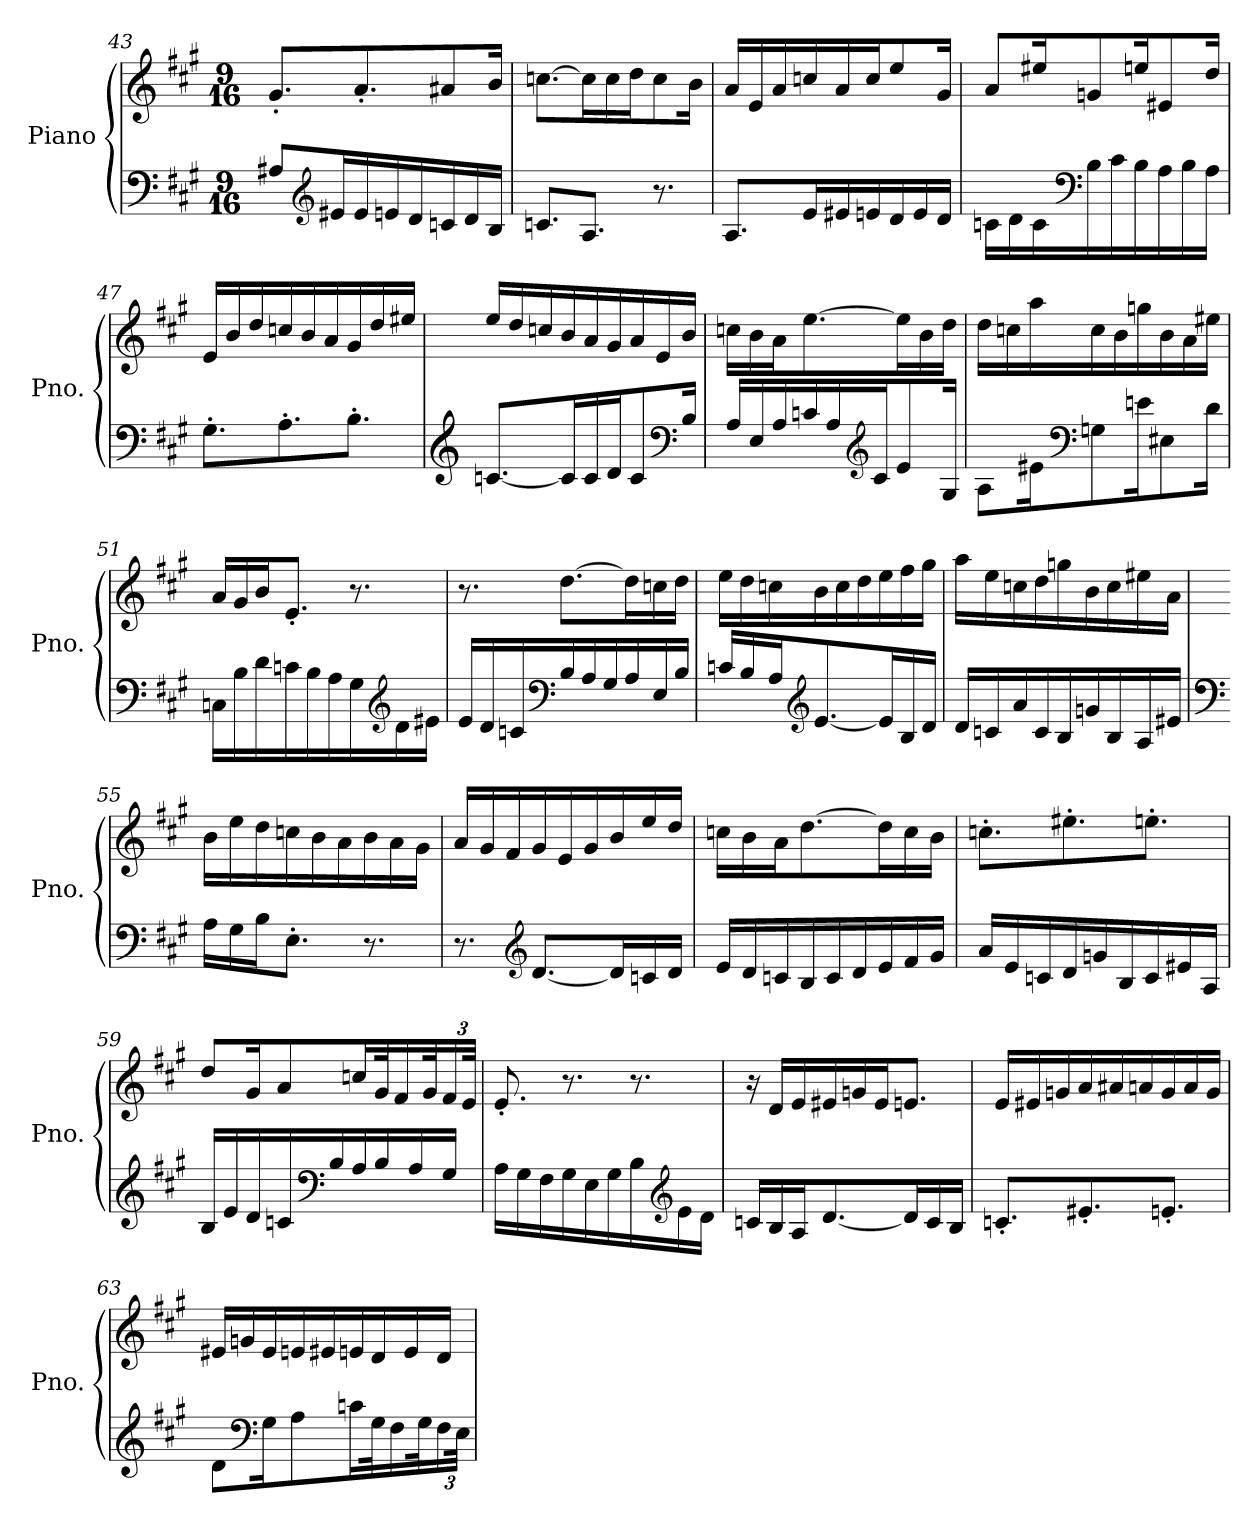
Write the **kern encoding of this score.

**kern	**kern
*part1	*part1
*staff2	*staff1
*I"Piano	*
*I'Pno.	*
!!LO:LB:g=z
*clefF4	*clefG2
*k[f#c#g#]	*k[f#c#g#]
*M9/16	*M9/16
=43	=43
8A#X/L	8.g#'/L
*clefG2	*
16e#X/L	.
16e#/	8.a'/
16en/	.
16d/	.
16cn/	8a#X/
16d/	.
16B/JJ	16b/Jk
=44	=44
8.cn/L	[8.ccn\L
8.A/J	16cc\L]
.	16cc\
.	16dd\J
8.r	8cc\
.	16b\Jk
=45	=45
8.A/L	16a/LL
.	16e/
.	16a/
16e/L	16ccn/
16e#X/	16a/
16en/	16cc/J
16d/	8ee/
16e/	.
16d/JJ	16g#/Jk
=46	=46
16cn\LL	8a/L
16d\	.
16c\	16ee#X/K
*clefF4	*
16B\	8gn/
16c\	.
16B\	16een/K
16A\	8e#X/
16B\	.
16A\JJ	16dd/Jk
!!LO:LB:g=z
=47	=47
8.G#'\L	16e/LL
.	16b/
.	16dd/
8.A'\	16ccn/
.	16b/
.	16a/
8.B'\J	16g#/
.	16dd/
.	16ee#X/JJ
=48	=48
*clefG2	*
[8.cn/L	16ee/LL
.	16dd/
.	16ccn/
16c/L]	16b/
16c/	16a/
16d/J	16g#/
8c/	16a/
.	16e/
*clefF4	*
16B/Jk	16b/JJ
=49	=49
16A/LL	16ccn\LL
16E/	16b\
16A/	16a\J
16cn/	[8.ee\
16A/	.
*clefG2	*
16c/J	.
8e/	16ee\L]
.	16b\
16G#/Jk	16dd\JJ
!!LO:LB:g=z
=50	=50
8A\L	16dd\LL
.	16ccn\
16e#X\K	16aa\
*clefF4	*
8Gn\	16cc\
.	16b\
16en\K	16ggn\
8E#X\	16b\
.	16a\
16d\Jk	16ee#X\JJ
=51	=51
16Cn\LL	16a/LL
16B\	16g#/
16d\	16b/J
16cn\	8.e'/J
16B\	.
16A\	.
16G#\	8.r
*clefG2	*
16d\	.
16e#X\JJ	.
=52	=52
16e/LL	8.r
16d/	.
16cn/	.
*clefF4	*
16B/	[8.dd\L
16A/	.
16G#/	.
16A/	16dd\L]
16E/	16ccn\
16B/JJ	16dd\JJ
!!LO:LB:g=z
=53	=53
16cn/LL	16ee\LL
16B/	16dd\
16A/J	16ccn\
*clefG2	*
[8.e/	16b\
.	16cc\
.	16dd\
16e/L]	16ee\
16B/	16ff#\
16d/JJ	16gg#\JJ
=54	=54
16d/LL	16aa\LL
16cn/	16ee\
16a/	16ccn\
16c/	16dd\
16B/	16ggn\
16gn/	16b\
16B/	16cc\
16A/	16ee#X\
16e#X/JJ	16a\JJ
=55	=55
*clefF4	*
16A\LL	16b\LL
16G#\	16ee\
16B\J	16dd\
8.E'\J	16ccn\
.	16b\
.	16a\
8.r	16b\
.	16a\
.	16g#\JJ
!!LO:PB:g=z
=56	=56
8.r	16a/LL
.	16g#/
.	16f#/
*clefG2	*
[8.d/L	16g#/
.	16e/
.	16g#/
16d/L]	16b/
16cn/	16ee/
16d/JJ	16dd/JJ
=57	=57
16e/LL	16ccn\LL
16d/	16b\
16cn/	16a\J
16B/	[8.dd\
16c/	.
16d/	.
16e/	16dd\L]
16f#/	16cc\
16g#/JJ	16b\JJ
=58	=58
16a/LL	8.ccn'\L
16e/	.
16cn/	.
16d/	8.ee#X'\
16gn/	.
16B/	.
16c/	8.een'\J
16e#X/	.
16A/JJ	.
!!LO:LB:g=z
=59	=59
16B/LL	8dd/L
16e/	.
16d/	16g#/K
16cn/	8a/
*clefF4	*
16B/	.
16A/	16ccn/L
16B/	32g#/K
.	16f#/
16A/	.
.	32g#/K
*	*Xbrackettup
16G#/JJ	24f#/
.	48e/JJk
=60	=60
16A\LL	8.e'/
16G#\	.
16F#\	.
16G#\	8.r
16E\	.
16G#\	.
16B\	8.r
*clefG2	*
16e\	.
16d\JJ	.
=61	=61
16cn/LL	16r
16B/	16d/LL
16A/J	16e/
[8.d/	16e#X/
.	16gn/
.	16e#/J
16d/L]	8.en/J
16c/	.
16B/JJ	.
!!LO:LB:g=z
=62	=62
8.cn'/L	16e/LL
.	16e#X/
.	16gn/
8.e#X'/	16a/
.	16a#X/
.	16an/
8.en'/J	16g/
.	16a/
.	16g/JJ
=63	=63
8d\L	16e#X/LL
.	16gn/
*clefF4	*
16G#\K	16e#/
8A\	16en/
.	16e#X/
16cn\L	16en/
32G#\K	16d/
16F#\	.
.	16e/
32G#\K	.
*Xbrackettup	*
24F#\	16d/JJ
48E\JJk	.
=	=
*-	*-
